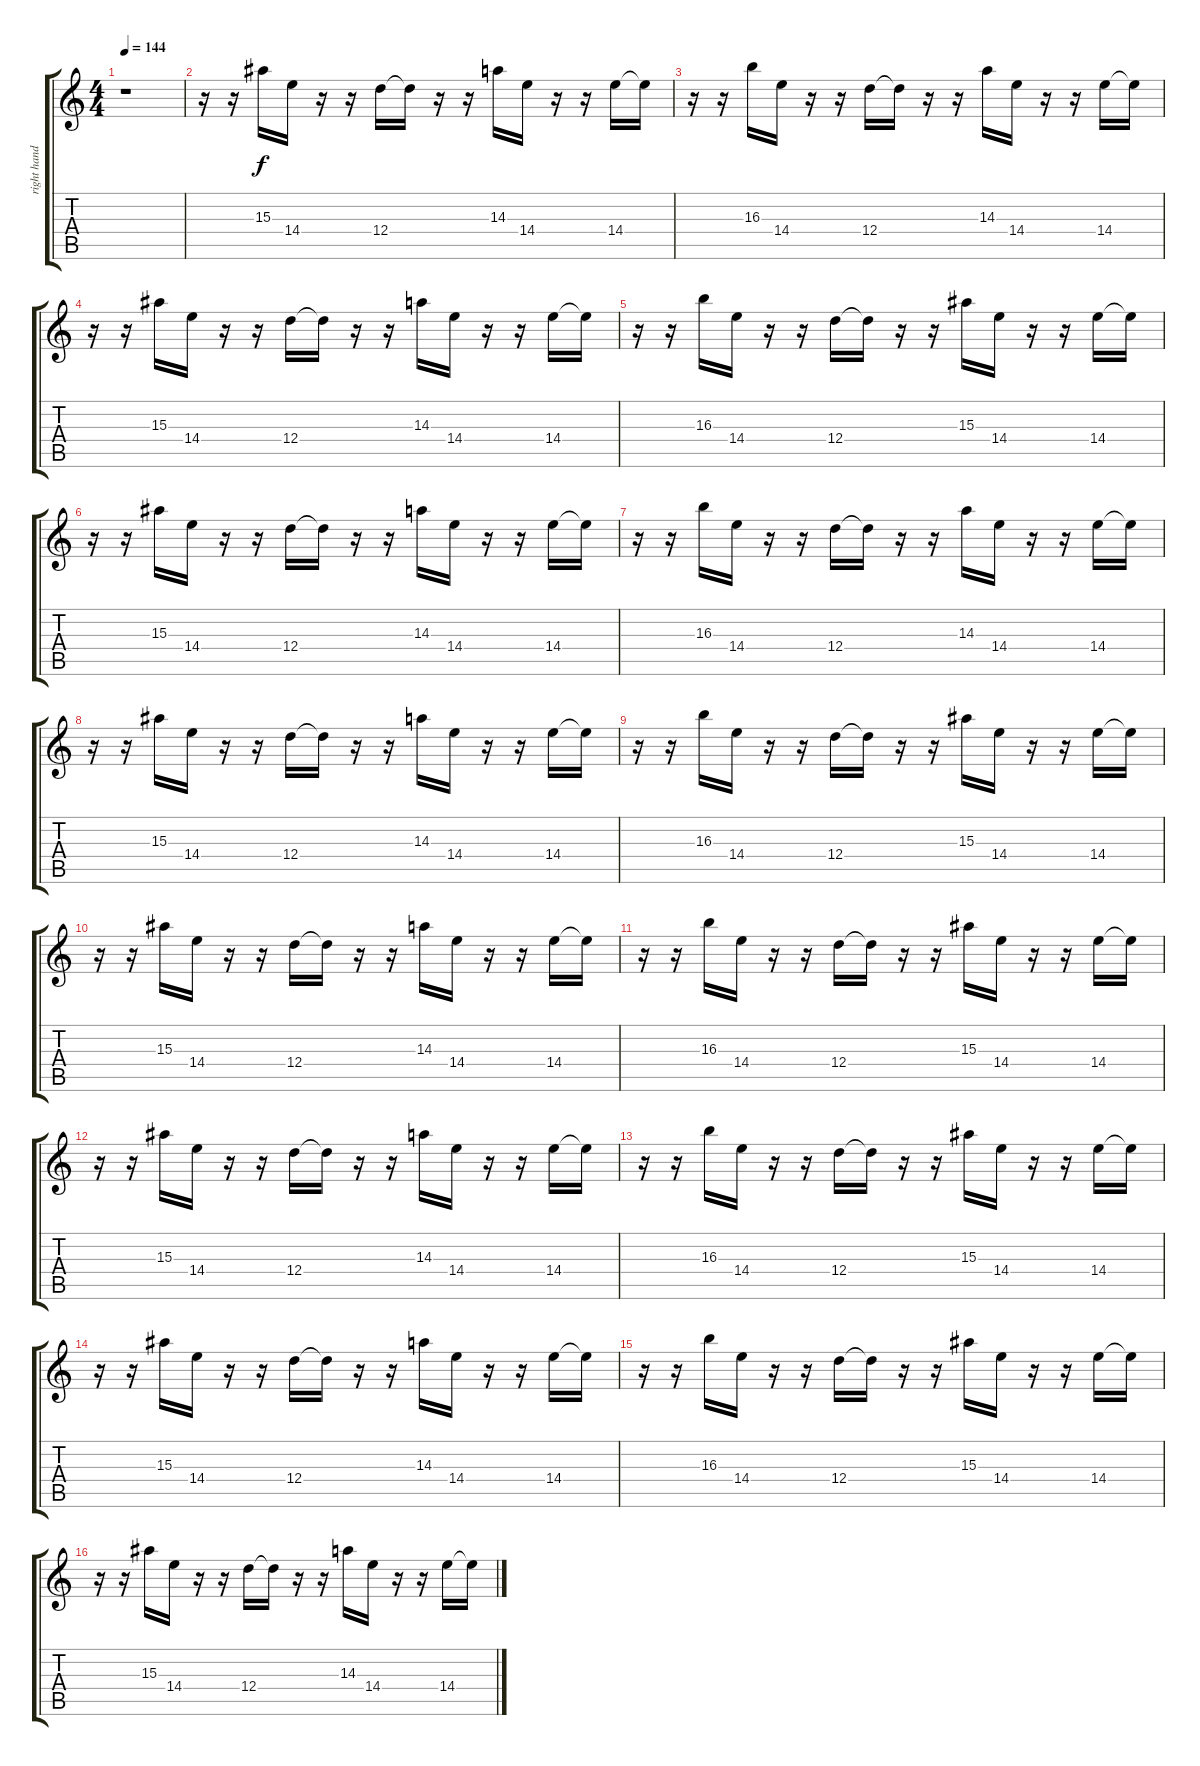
\track ("right hand" "right hand") {instrument acousticguitarsteel}
\staff {score tabs}
\tuning (E4 B3 G3 D3 A2 E2) {hide}
\ts (4 4)
\tempo 144
\clef g2
\ks c
r.1{dy f instrument acousticguitarsteel} |
r.16 r.16 15.3.16 14.4.16 r.16 r.16 12.4.16 12.4{t}.16 r.16 r.16 14.3.16 14.4.16 r.16 r.16 14.4.16 14.4{t}.16 |
r.16 r.16 16.3.16 14.4.16 r.16 r.16 12.4.16 12.4{t}.16 r.16 r.16 14.3.16 14.4.16 r.16 r.16 14.4.16 14.4{t}.16 |
r.16 r.16 15.3.16 14.4.16 r.16 r.16 12.4.16 12.4{t}.16 r.16 r.16 14.3.16 14.4.16 r.16 r.16 14.4.16 14.4{t}.16 |
r.16 r.16 16.3.16 14.4.16 r.16 r.16 12.4.16 12.4{t}.16 r.16 r.16 15.3.16 14.4.16 r.16 r.16 14.4.16 14.4{t}.16 |
r.16 r.16 15.3.16 14.4.16 r.16 r.16 12.4.16 12.4{t}.16 r.16 r.16 14.3.16 14.4.16 r.16 r.16 14.4.16 14.4{t}.16 |
r.16 r.16 16.3.16 14.4.16 r.16 r.16 12.4.16 12.4{t}.16 r.16 r.16 14.3.16 14.4.16 r.16 r.16 14.4.16 14.4{t}.16 |
r.16 r.16 15.3.16 14.4.16 r.16 r.16 12.4.16 12.4{t}.16 r.16 r.16 14.3.16 14.4.16 r.16 r.16 14.4.16 14.4{t}.16 |
r.16 r.16 16.3.16 14.4.16 r.16 r.16 12.4.16 12.4{t}.16 r.16 r.16 15.3.16 14.4.16 r.16 r.16 14.4.16 14.4{t}.16 |
r.16 r.16 15.3.16 14.4.16 r.16 r.16 12.4.16 12.4{t}.16 r.16 r.16 14.3.16 14.4.16 r.16 r.16 14.4.16 14.4{t}.16 |
r.16 r.16 16.3.16 14.4.16 r.16 r.16 12.4.16 12.4{t}.16 r.16 r.16 15.3.16 14.4.16 r.16 r.16 14.4.16 14.4{t}.16 |
r.16 r.16 15.3.16 14.4.16 r.16 r.16 12.4.16 12.4{t}.16 r.16 r.16 14.3.16 14.4.16 r.16 r.16 14.4.16 14.4{t}.16 |
r.16 r.16 16.3.16 14.4.16 r.16 r.16 12.4.16 12.4{t}.16 r.16 r.16 15.3.16 14.4.16 r.16 r.16 14.4.16 14.4{t}.16 |
r.16 r.16 15.3.16 14.4.16 r.16 r.16 12.4.16 12.4{t}.16 r.16 r.16 14.3.16 14.4.16 r.16 r.16 14.4.16 14.4{t}.16 |
r.16 r.16 16.3.16 14.4.16 r.16 r.16 12.4.16 12.4{t}.16 r.16 r.16 15.3.16 14.4.16 r.16 r.16 14.4.16 14.4{t}.16 |
r.16 r.16 15.3.16 14.4.16 r.16 r.16 12.4.16 12.4{t}.16 r.16 r.16 14.3.16 14.4.16 r.16 r.16 14.4.16 14.4{t}.16
